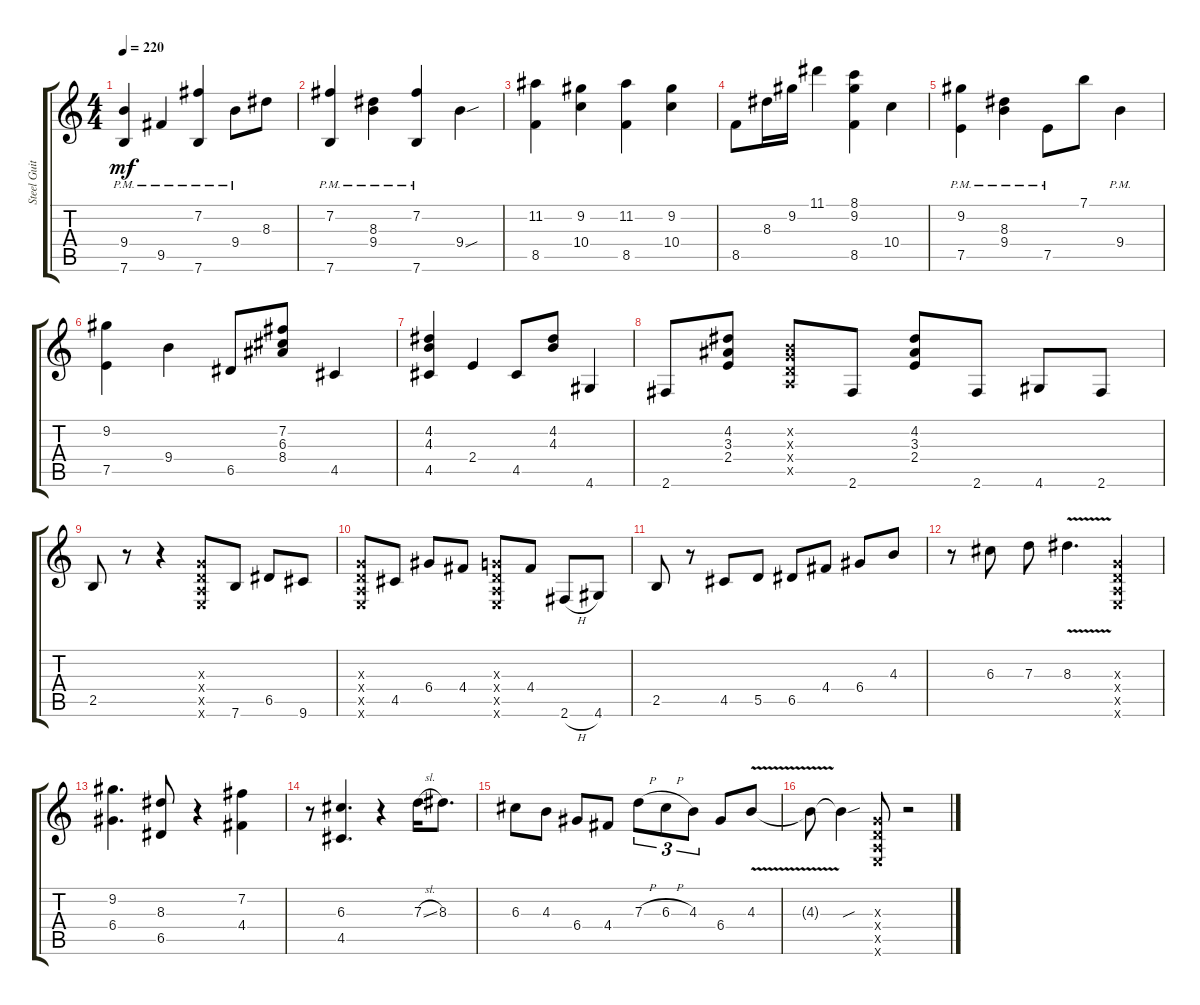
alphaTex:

\track ("Steel Guitar" "Steel Guit") {instrument acousticguitarsteel}
\staff {score tabs}
\tuning (E4 B3 G3 D3 A2 E2) {hide}
\ts (4 4)
\tempo 220
\clef g2
\ks c
(9.4 7.6{pm}).4{dy mf} 9.5{pm}.4 (7.2 7.6{pm}).4 9.4{pm}.8 8.3.8 |
(7.2 7.6{pm}).4 (8.3 9.4{pm}).4 (7.2 7.6{pm}).4 9.4{sou}.4 |
(11.2 8.5).4 (9.2 10.4).4 (11.2 8.5).4 (9.2 10.4).4 |
8.5.8 8.3.16 9.2.16 11.1.4 (8.1 9.2 8.5).4 10.4.4 |
(9.2 7.5{pm}).4 (8.3 9.4{pm}).4 7.5{pm}.8 7.1.8 9.4{pm}.4 |
(9.2 7.5).4 9.4.4 6.5.8 (7.2 6.3 8.4).8 4.5.4 |
(4.2 4.3 4.5).4 2.4.4 4.5.8 (4.2 4.3).8 4.6.4 |
2.6.8 (4.2 3.3 2.4).8 (0.2{x} 0.3{x} 0.4{x} 0.5{x}).8 2.6.8 (4.2 3.3 2.4).8 2.6.8 4.6.8 2.6.8 |
2.5.8 r.8 r.4 (0.3{x} 0.4{x} 0.5{x} 0.6{x}).8 7.6.8 6.5.8 9.6.8 |
(0.3{x} 0.4{x} 0.5{x} 0.6{x}).8 4.5.8 6.4.8 4.4.8 (0.3{x} 0.4{x} 0.5{x} 0.6{x}).8 4.4.8 2.6{h}.8 4.6.8 |
2.5.8 r.8 4.5.8 5.5.8 6.5.8 4.4.8 6.4.8 4.3.8 |
r.8 6.3.8 7.3.8 8.3{v}.4{d} (0.3{x} 0.4{x} 0.5{x} 0.6{x}).4 |
(9.2 6.4).4{d} (8.3 6.5).8 r.4 (7.2 4.4).4 |
r.8 (6.3 4.5).4{d} r.4 7.3{sl}.16 8.3.8{d} |
6.3.8 4.3.8 6.4.8 4.4.8 7.3{h}.8{tu (3 2)} 6.3{h}.8{tu (3 2)} 4.3.8{tu (3 2)} 6.4.8 4.3{v}.8 |
4.3{t}.8 4.3{sou t}.4 (0.3{x} 0.4{x} 0.5{x} 0.6{x}).8 r.2
